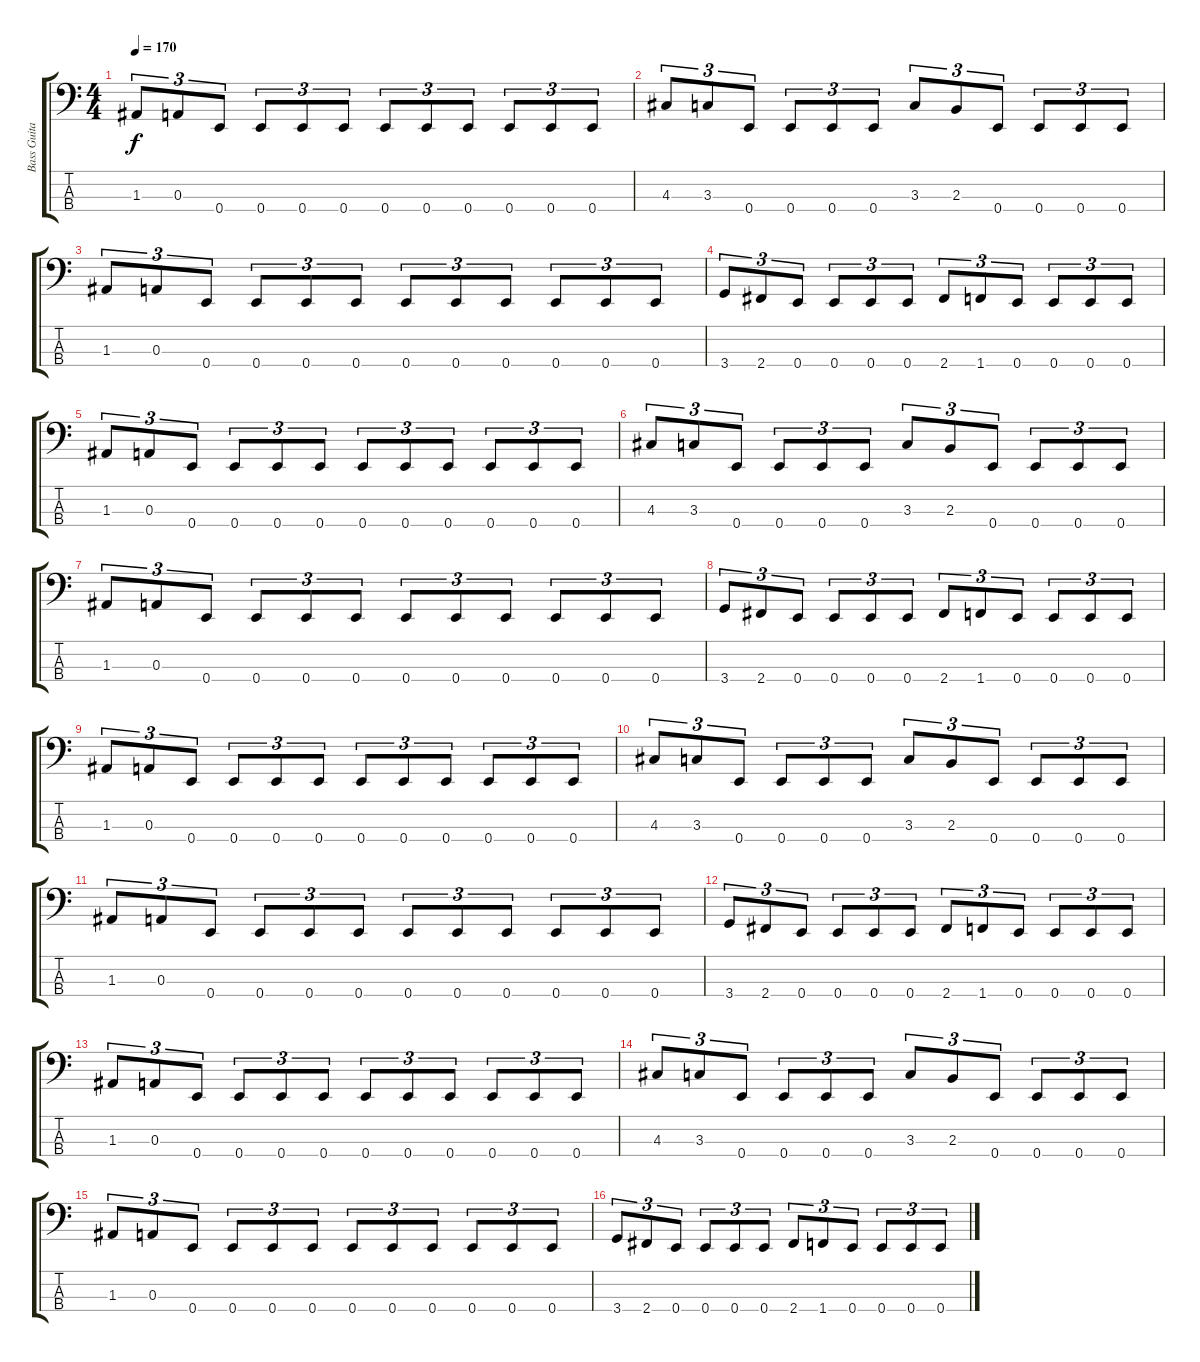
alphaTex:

\track ("Bass Guitar" "Bass Guita") {instrument electricbassfinger}
\staff {score tabs}
\tuning (G2 D2 A1 E1) {hide}
\ts (4 4)
\tempo 170
\clef f4
\ks c
1.3.8{tu (3 2) dy f} 0.3.8{tu (3 2)} 0.4.8{tu (3 2)} 0.4.8{tu (3 2)} 0.4.8{tu (3 2)} 0.4.8{tu (3 2)} 0.4.8{tu (3 2)} 0.4.8{tu (3 2)} 0.4.8{tu (3 2)} 0.4.8{tu (3 2)} 0.4.8{tu (3 2)} 0.4.8{tu (3 2)} |
4.3.8{tu (3 2)} 3.3.8{tu (3 2)} 0.4.8{tu (3 2)} 0.4.8{tu (3 2)} 0.4.8{tu (3 2)} 0.4.8{tu (3 2)} 3.3.8{tu (3 2)} 2.3.8{tu (3 2)} 0.4.8{tu (3 2)} 0.4.8{tu (3 2)} 0.4.8{tu (3 2)} 0.4.8{tu (3 2)} |
1.3.8{tu (3 2)} 0.3.8{tu (3 2)} 0.4.8{tu (3 2)} 0.4.8{tu (3 2)} 0.4.8{tu (3 2)} 0.4.8{tu (3 2)} 0.4.8{tu (3 2)} 0.4.8{tu (3 2)} 0.4.8{tu (3 2)} 0.4.8{tu (3 2)} 0.4.8{tu (3 2)} 0.4.8{tu (3 2)} |
3.4.8{tu (3 2)} 2.4.8{tu (3 2)} 0.4.8{tu (3 2)} 0.4.8{tu (3 2)} 0.4.8{tu (3 2)} 0.4.8{tu (3 2)} 2.4.8{tu (3 2)} 1.4.8{tu (3 2)} 0.4.8{tu (3 2)} 0.4.8{tu (3 2)} 0.4.8{tu (3 2)} 0.4.8{tu (3 2)} |
1.3.8{tu (3 2)} 0.3.8{tu (3 2)} 0.4.8{tu (3 2)} 0.4.8{tu (3 2)} 0.4.8{tu (3 2)} 0.4.8{tu (3 2)} 0.4.8{tu (3 2)} 0.4.8{tu (3 2)} 0.4.8{tu (3 2)} 0.4.8{tu (3 2)} 0.4.8{tu (3 2)} 0.4.8{tu (3 2)} |
4.3.8{tu (3 2)} 3.3.8{tu (3 2)} 0.4.8{tu (3 2)} 0.4.8{tu (3 2)} 0.4.8{tu (3 2)} 0.4.8{tu (3 2)} 3.3.8{tu (3 2)} 2.3.8{tu (3 2)} 0.4.8{tu (3 2)} 0.4.8{tu (3 2)} 0.4.8{tu (3 2)} 0.4.8{tu (3 2)} |
1.3.8{tu (3 2)} 0.3.8{tu (3 2)} 0.4.8{tu (3 2)} 0.4.8{tu (3 2)} 0.4.8{tu (3 2)} 0.4.8{tu (3 2)} 0.4.8{tu (3 2)} 0.4.8{tu (3 2)} 0.4.8{tu (3 2)} 0.4.8{tu (3 2)} 0.4.8{tu (3 2)} 0.4.8{tu (3 2)} |
3.4.8{tu (3 2)} 2.4.8{tu (3 2)} 0.4.8{tu (3 2)} 0.4.8{tu (3 2)} 0.4.8{tu (3 2)} 0.4.8{tu (3 2)} 2.4.8{tu (3 2)} 1.4.8{tu (3 2)} 0.4.8{tu (3 2)} 0.4.8{tu (3 2)} 0.4.8{tu (3 2)} 0.4.8{tu (3 2)} |
1.3.8{tu (3 2)} 0.3.8{tu (3 2)} 0.4.8{tu (3 2)} 0.4.8{tu (3 2)} 0.4.8{tu (3 2)} 0.4.8{tu (3 2)} 0.4.8{tu (3 2)} 0.4.8{tu (3 2)} 0.4.8{tu (3 2)} 0.4.8{tu (3 2)} 0.4.8{tu (3 2)} 0.4.8{tu (3 2)} |
4.3.8{tu (3 2)} 3.3.8{tu (3 2)} 0.4.8{tu (3 2)} 0.4.8{tu (3 2)} 0.4.8{tu (3 2)} 0.4.8{tu (3 2)} 3.3.8{tu (3 2)} 2.3.8{tu (3 2)} 0.4.8{tu (3 2)} 0.4.8{tu (3 2)} 0.4.8{tu (3 2)} 0.4.8{tu (3 2)} |
1.3.8{tu (3 2)} 0.3.8{tu (3 2)} 0.4.8{tu (3 2)} 0.4.8{tu (3 2)} 0.4.8{tu (3 2)} 0.4.8{tu (3 2)} 0.4.8{tu (3 2)} 0.4.8{tu (3 2)} 0.4.8{tu (3 2)} 0.4.8{tu (3 2)} 0.4.8{tu (3 2)} 0.4.8{tu (3 2)} |
3.4.8{tu (3 2)} 2.4.8{tu (3 2)} 0.4.8{tu (3 2)} 0.4.8{tu (3 2)} 0.4.8{tu (3 2)} 0.4.8{tu (3 2)} 2.4.8{tu (3 2)} 1.4.8{tu (3 2)} 0.4.8{tu (3 2)} 0.4.8{tu (3 2)} 0.4.8{tu (3 2)} 0.4.8{tu (3 2)} |
1.3.8{tu (3 2)} 0.3.8{tu (3 2)} 0.4.8{tu (3 2)} 0.4.8{tu (3 2)} 0.4.8{tu (3 2)} 0.4.8{tu (3 2)} 0.4.8{tu (3 2)} 0.4.8{tu (3 2)} 0.4.8{tu (3 2)} 0.4.8{tu (3 2)} 0.4.8{tu (3 2)} 0.4.8{tu (3 2)} |
4.3.8{tu (3 2)} 3.3.8{tu (3 2)} 0.4.8{tu (3 2)} 0.4.8{tu (3 2)} 0.4.8{tu (3 2)} 0.4.8{tu (3 2)} 3.3.8{tu (3 2)} 2.3.8{tu (3 2)} 0.4.8{tu (3 2)} 0.4.8{tu (3 2)} 0.4.8{tu (3 2)} 0.4.8{tu (3 2)} |
1.3.8{tu (3 2)} 0.3.8{tu (3 2)} 0.4.8{tu (3 2)} 0.4.8{tu (3 2)} 0.4.8{tu (3 2)} 0.4.8{tu (3 2)} 0.4.8{tu (3 2)} 0.4.8{tu (3 2)} 0.4.8{tu (3 2)} 0.4.8{tu (3 2)} 0.4.8{tu (3 2)} 0.4.8{tu (3 2)} |
3.4.8{tu (3 2)} 2.4.8{tu (3 2)} 0.4.8{tu (3 2)} 0.4.8{tu (3 2)} 0.4.8{tu (3 2)} 0.4.8{tu (3 2)} 2.4.8{tu (3 2)} 1.4.8{tu (3 2)} 0.4.8{tu (3 2)} 0.4.8{tu (3 2)} 0.4.8{tu (3 2)} 0.4.8{tu (3 2)}
